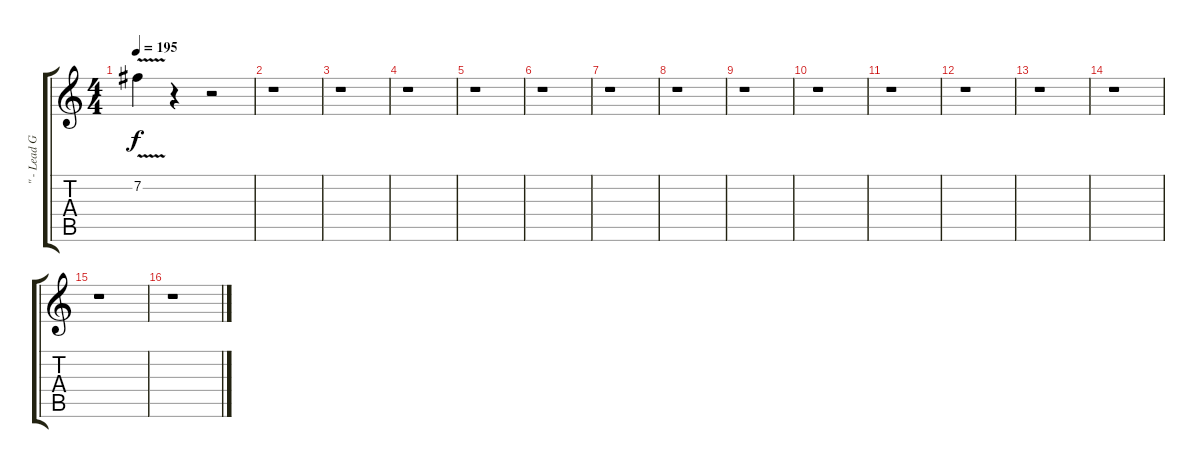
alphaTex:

\track ("\" - Lead Guitar (Right)" "\" - Lead G") {instrument overdrivenguitar}
\staff {score tabs}
\tuning (E4 B3 G3 D3 A2 E2) {hide}
\ts (4 4)
\tempo 195
\clef g2
\ks c
7.2{v}.4{dy f} r.4 r.2 |
r.1 |
r.1 |
r.1 |
r.1 |
r.1 |
r.1 |
r.1 |
r.1 |
r.1 |
r.1 |
r.1 |
r.1 |
r.1 |
r.1 |
r.1
